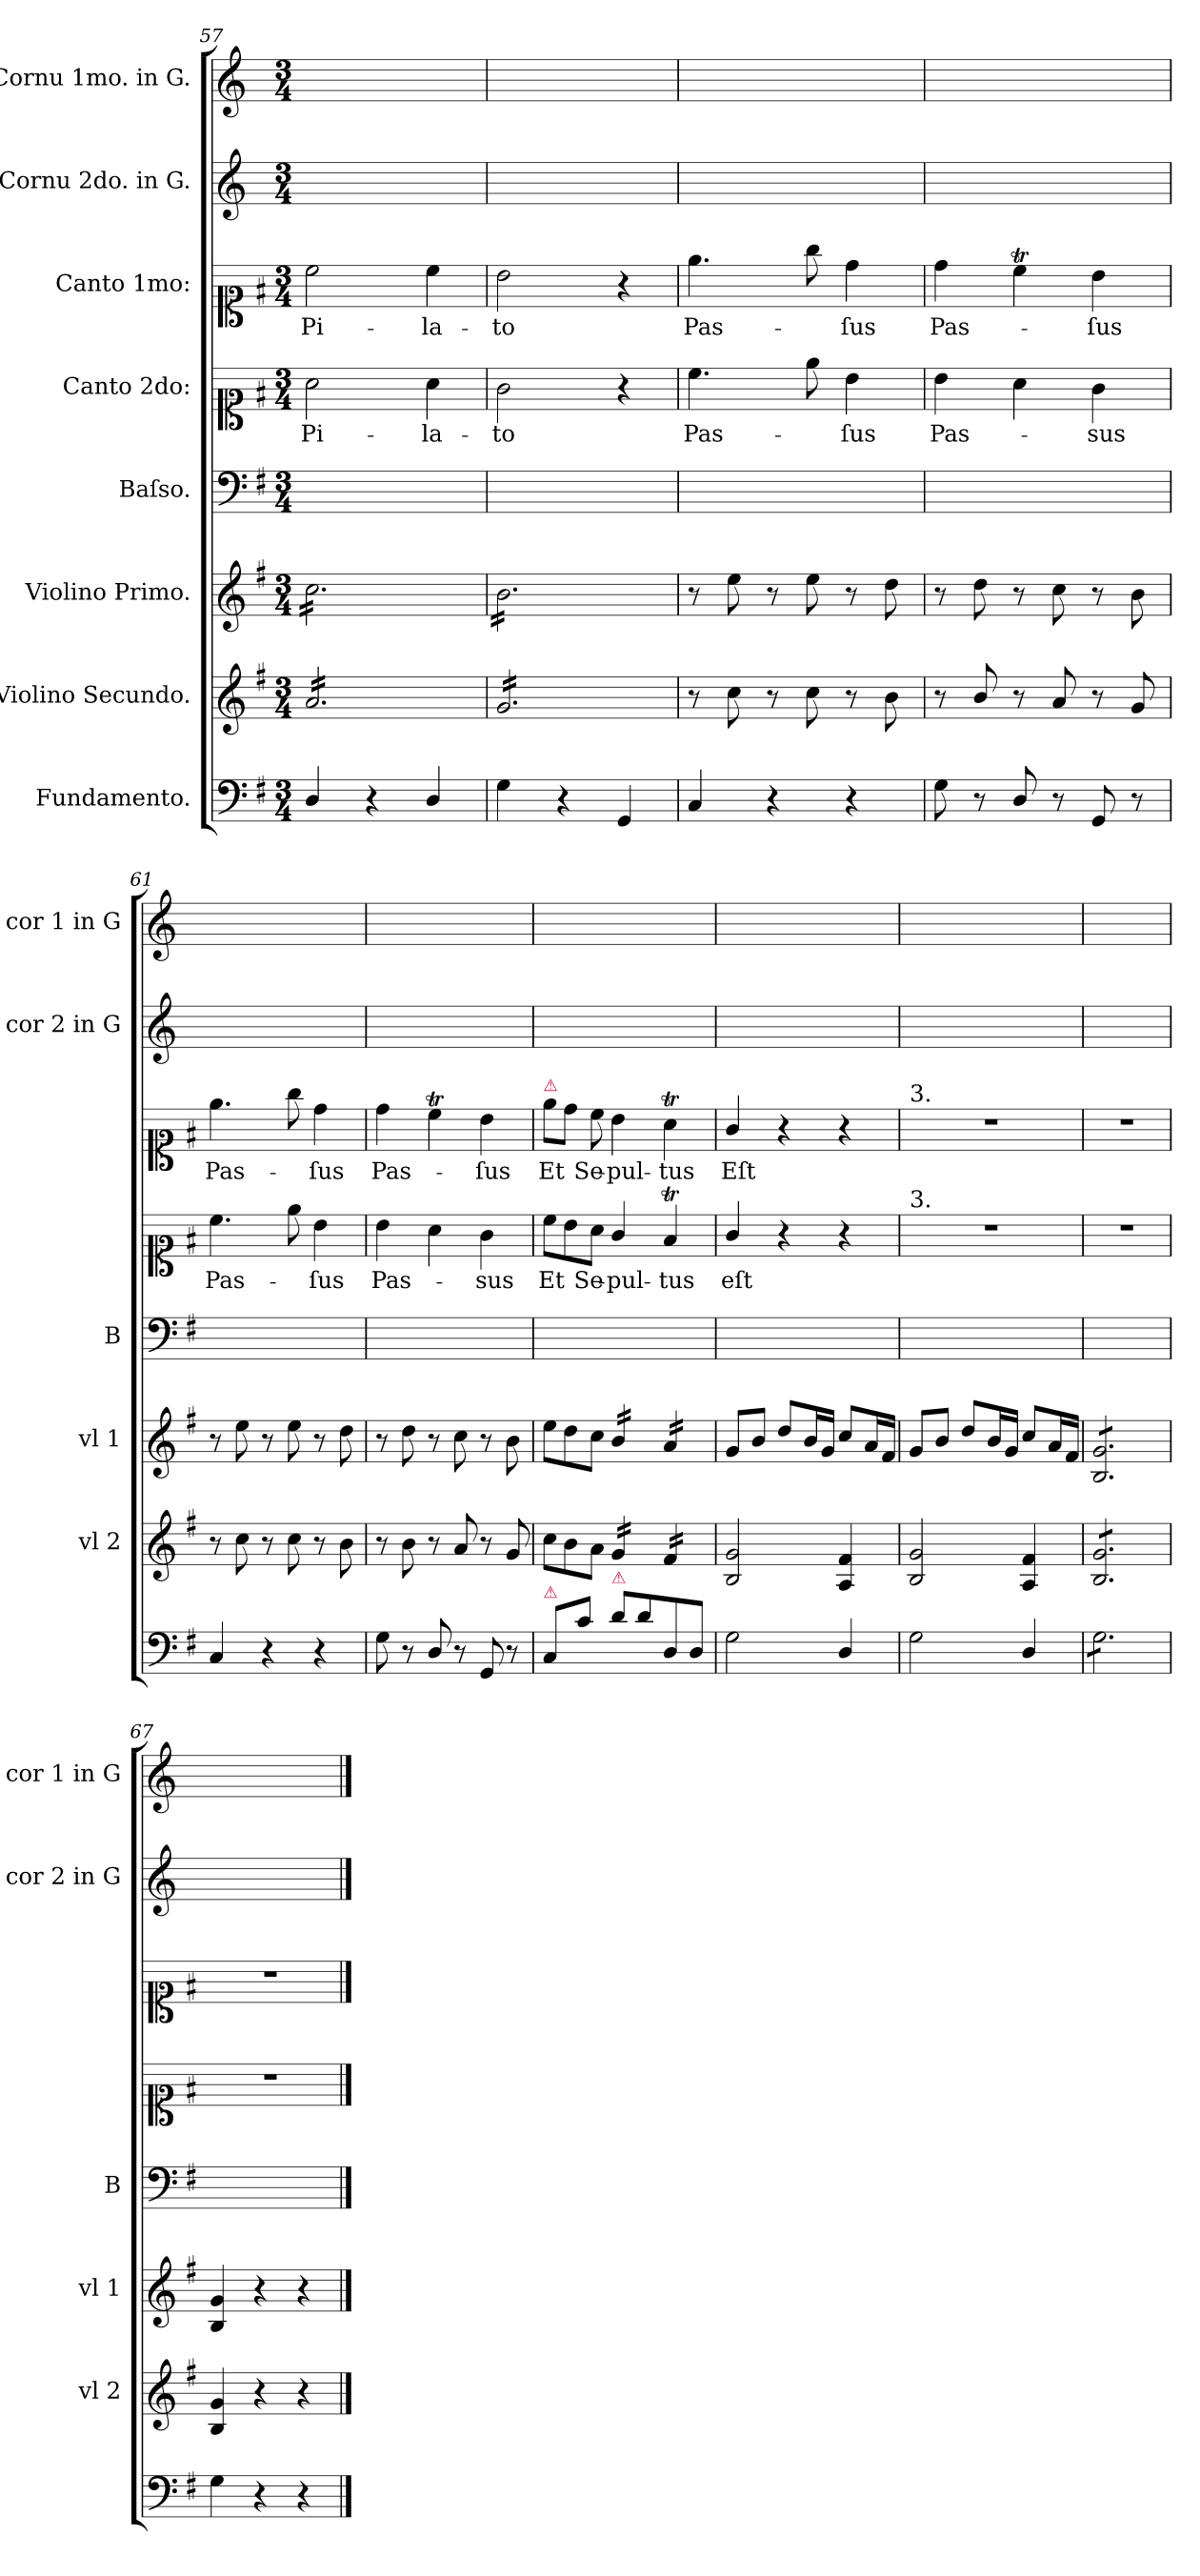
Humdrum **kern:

**kern	**kern	**kern	**kern	**kern	**text	**kern	**text	**kern	**kern
*part8	*part7	*part6	*part5	*part4	*part4	*part3	*part3	*part2	*part1
*staff8	*staff7	*staff6	*staff5	*staff4	*staff4	*staff3	*staff3	*staff2	*staff1
*I"Fundamento.	*I"Violino Secundo.	*I"Violino Primo.	*I"Baſso.	*I"Canto 2do:	*	*I"Canto 1mo:	*	*I"Cornu 2do. in G.	*I"Cornu 1mo. in G.
*	*I'vl 2	*I'vl 1	*I'B	*	*	*	*	*I'cor 2 in G	*I'cor 1 in G
*clefF4	*clefG2	*clefG2	*clefF4	*clefC1	*	*clefC1	*	*clefG2	*clefG2
*	*	*	*	*	*	*	*	*ITrd3c5	*ITrd3c5
*k[f#]	*k[f#]	*k[f#]	*k[f#]	*k[f#]	*	*k[f#]	*	*k[f#]	*k[f#]
*G:	*G:	*G:	*G:	*G:	*	*G:	*	*G:	*G:
*M3/4	*M3/4	*M3/4	*M3/4	*M3/4	*	*M3/4	*	*M3/4	*M3/4
=57	=57	=57	=57	=57	=57	=57	=57	=57	=57
*	*tremolo	*	*	*	*	*	*	*	*
*	*	*tremolo	*	*	*	*	*	*	*
4D/	16a/LL	16cc\LL	2.ryy	2a\	Pi-	2cc\	Pi-	2.ryy	2.ryy
.	16a/	16cc\	.	.	.	.	.	.	.
.	16a/	16cc\	.	.	.	.	.	.	.
.	16a/	16cc\	.	.	.	.	.	.	.
4r	16a/	16cc\	.	.	.	.	.	.	.
.	16a/	16cc\	.	.	.	.	.	.	.
.	16a/	16cc\	.	.	.	.	.	.	.
.	16a/	16cc\	.	.	.	.	.	.	.
4D/	16a/	16cc\	.	4a\	-la-	4cc\	-la-	.	.
.	16a/	16cc\	.	.	.	.	.	.	.
.	16a/	16cc\	.	.	.	.	.	.	.
.	16a/JJ	16cc\JJ	.	.	.	.	.	.	.
=58	=58	=58	=58	=58	=58	=58	=58	=58	=58
4G\	16g/LL	16b\LL	2.ryy	2g\	-to	2b\	-to	2.ryy	2.ryy
.	16g/	16b\	.	.	.	.	.	.	.
.	16g/	16b\	.	.	.	.	.	.	.
.	16g/	16b\	.	.	.	.	.	.	.
4r	16g/	16b\	.	.	.	.	.	.	.
.	16g/	16b\	.	.	.	.	.	.	.
.	16g/	16b\	.	.	.	.	.	.	.
.	16g/	16b\	.	.	.	.	.	.	.
4GG/	16g/	16b\	.	4r	.	4r	.	.	.
.	16g/	16b\	.	.	.	.	.	.	.
.	16g/	16b\	.	.	.	.	.	.	.
.	16g/JJ	16b\JJ	.	.	.	.	.	.	.
*	*	*Xtremolo	*	*	*	*	*	*	*
*	*Xtremolo	*	*	*	*	*	*	*	*
=59	=59	=59	=59	=59	=59	=59	=59	=59	=59
4C/	8r	8r	2.ryy	4.cc\	Pas-	4.ee\	Pas-	2.ryy	2.ryy
.	8cc\	8ee\	.	.	.	.	.	.	.
4r	8r	8r	.	.	.	.	.	.	.
.	8cc\	8ee\	.	8ee\	.	8gg\	.	.	.
4r	8r	8r	.	4b\	-ſus	4dd\	-ſus	.	.
.	8b\	8dd\	.	.	.	.	.	.	.
=60	=60	=60	=60	=60	=60	=60	=60	=60	=60
8G\	8r	8r	2.ryy	4b\	Pas-	4dd\	Pas-	2.ryy	2.ryy
8r	8b/	8dd\	.	.	.	.	.	.	.
8D/	8r	8r	.	4a\	.	4ccT\	.	.	.
8r	8a/	8cc\	.	.	.	.	.	.	.
8GG/	8r	8r	.	4g\	-sus	4b\	-ſus	.	.
8r	8g/	8b\	.	.	.	.	.	.	.
=61	=61	=61	=61	=61	=61	=61	=61	=61	=61
4C/	8r	8r	2.ryy	4.cc\	Pas-	4.ee\	Pas-	2.ryy	2.ryy
.	8cc\	8ee\	.	.	.	.	.	.	.
4r	8r	8r	.	.	.	.	.	.	.
.	8cc\	8ee\	.	8ee\	.	8gg\	.	.	.
4r	8r	8r	.	4b\	-ſus	4dd\	-ſus	.	.
.	8b\	8dd\	.	.	.	.	.	.	.
=62	=62	=62	=62	=62	=62	=62	=62	=62	=62
8G\	8r	8r	2.ryy	4b\	Pas-	4dd\	Pas-	2.ryy	2.ryy
8r	8b\	8dd\	.	.	.	.	.	.	.
8D/	8r	8r	.	4a\	.	4ccT\	.	.	.
8r	8a/	8cc\	.	.	.	.	.	.	.
8GG/	8r	8r	.	4g\	-sus	4b\	-ſus	.	.
8r	8g/	8b\	.	.	.	.	.	.	.
=63	=63	=63	=63	=63	=63	=63	=63	=63	=63
*	*Xtuplet	*Xtuplet	*	*Xtuplet	*	*Xtuplet	*	*	*
!	!	!	!	!	!	!LO:TX:a:color=crimson:t=⚠	!	!	!
!LO:TX:a:color=crimson:t=⚠	!	!	!	!	!	!	!	!	!
8C/L	12cc\L	12ee\L	2.ryy	12cc\L	Et	12ee\L	Et	2.ryy	2.ryy
.	12b\	12dd\	.	12b\	.	12dd\J	.	.	.
8c\J	.	.	.	.	.	.	.	.	.
.	12a\J	12cc\J	.	12a\J	Se-	12cc\	Se-	.	.
!LO:TX:a:color=crimson:t=⚠	!	!	!	!	!	!	!	!	!
*	*tremolo	*	*	*	*	*	*	*	*
*	*	*tremolo	*	*	*	*	*	*	*
8d\L	16g/LL	16b/LL	.	4g/	-pul-	4b\	-pul-	.	.
.	16g/	16b/	.	.	.	.	.	.	.
8d\	16g/	16b/	.	.	.	.	.	.	.
.	16g/JJ	16b/JJ	.	.	.	.	.	.	.
8D/	16f#/LL	16a/LL	.	4f#t/	-tus	4aT\	-tus	.	.
.	16f#/	16a/	.	.	.	.	.	.	.
8D/J	16f#/	16a/	.	.	.	.	.	.	.
.	16f#/JJ	16a/JJ	.	.	.	.	.	.	.
*	*	*Xtremolo	*	*	*	*	*	*	*
*	*Xtremolo	*	*	*	*	*	*	*	*
=64	=64	=64	=64	=64	=64	=64	=64	=64	=64
2G\	2B/ 2g/	8g/L	2.ryy	4g/	eſt	4g/	Eſt	2.ryy	2.ryy
.	.	8b/J	.	.	.	.	.	.	.
.	.	8dd/L	.	4r	.	4r	.	.	.
.	.	16b/L	.	.	.	.	.	.	.
.	.	16g/JJ	.	.	.	.	.	.	.
4D/	4A/ 4f#/	8cc/L	.	4r	.	4r	.	.	.
.	.	16a/L	.	.	.	.	.	.	.
.	.	16f#/JJ	.	.	.	.	.	.	.
=65	=65	=65	=65	=65	=65	=65	=65	=65	=65
!	!	!	!	!	!	!LO:TX:a:t=3.	!	!	!
!	!	!	!	!LO:TX:a:t=3.	!	!	!	!	!
2G\	2B/ 2g/	8g/L	2.ryy	2.r	.	2.r	.	2.ryy	2.ryy
.	.	8b/J	.	.	.	.	.	.	.
.	.	8dd/L	.	.	.	.	.	.	.
.	.	16b/L	.	.	.	.	.	.	.
.	.	16g/JJ	.	.	.	.	.	.	.
4D/	4A/ 4f#/	8cc/L	.	.	.	.	.	.	.
.	.	16a/L	.	.	.	.	.	.	.
.	.	16f#/JJ	.	.	.	.	.	.	.
=66	=66	=66	=66	=66	=66	=66	=66	=66	=66
*tremolo	*	*	*	*	*	*	*	*	*
*	*tremolo	*	*	*	*	*	*	*	*
*	*	*tremolo	*	*	*	*	*	*	*
8G\L	8B/ 8g/L	8B/ 8g/L	2.ryy	2.r	.	2.r	.	2.ryy	2.ryy
8G\	8B/ 8g/	8B/ 8g/	.	.	.	.	.	.	.
8G\	8B/ 8g/	8B/ 8g/	.	.	.	.	.	.	.
8G\	8B/ 8g/	8B/ 8g/	.	.	.	.	.	.	.
8G\	8B/ 8g/	8B/ 8g/	.	.	.	.	.	.	.
8G\J	8B/ 8g/J	8B/ 8g/J	.	.	.	.	.	.	.
*	*	*Xtremolo	*	*	*	*	*	*	*
*	*Xtremolo	*	*	*	*	*	*	*	*
*Xtremolo	*	*	*	*	*	*	*	*	*
=67	=67	=67	=67	=67	=67	=67	=67	=67	=67
4G\	4B/ 4g/	4B/ 4g/	2.ryy	2.r	.	2.r	.	2.ryy	2.ryy
4r	4r	4r	.	.	.	.	.	.	.
4r	4r	4r	.	.	.	.	.	.	.
==	==	==	==	==	==	==	==	==	==
*-	*-	*-	*-	*-	*-	*-	*-	*-	*-
